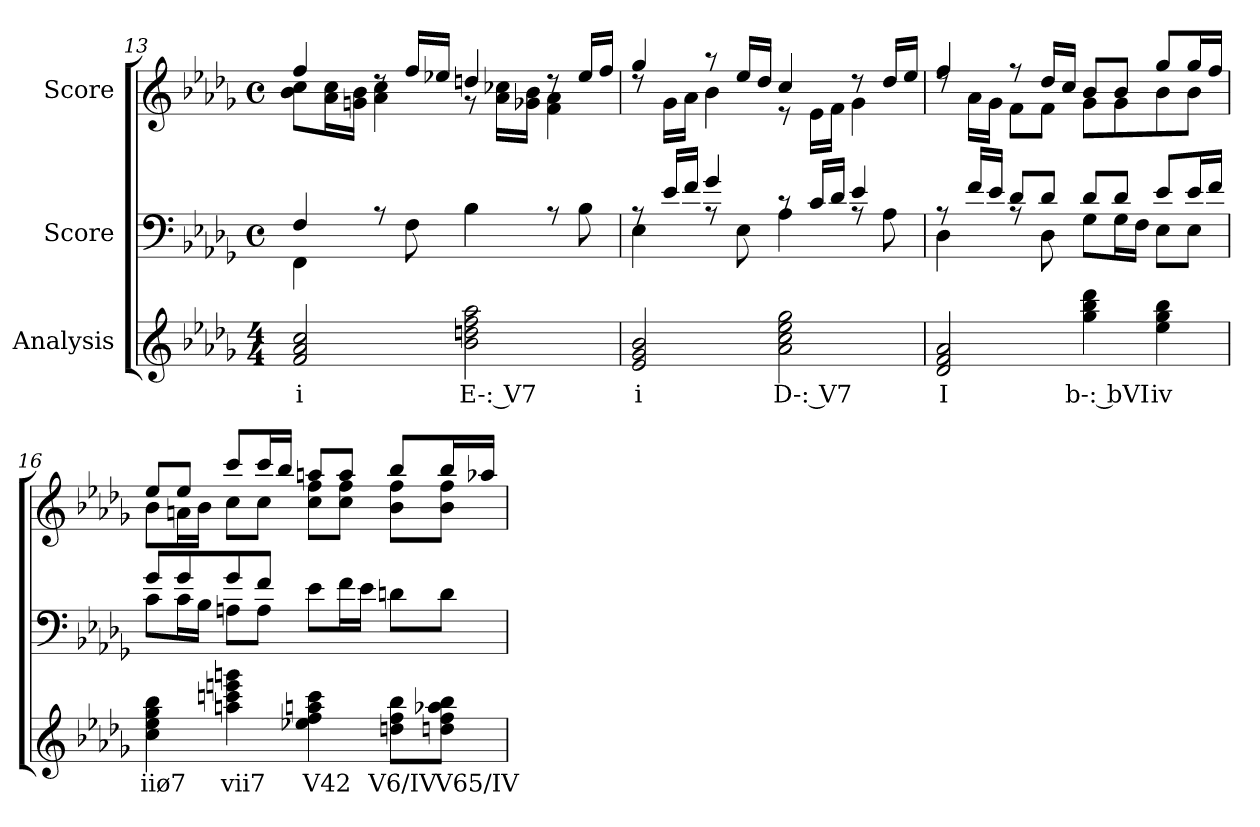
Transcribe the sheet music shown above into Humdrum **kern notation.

**kern	**text	**kern	**kern
*part3	*part3	*part2	*part1
*staff3	*staff3	*staff2	*staff1
*I"Analysis	*	*I"Score	*I"Score
!!LO:PB:g=z
*	*	*clefF4	*clefG2
*k[b-e-a-d-g-]	*	*k[b-e-a-d-g-]	*k[b-e-a-d-g-]
*M4/4	*	*M4/4	*M4/4
*	*	*met(c)	*met(c)
=13	=13	=13	=13
*	*	*^	*^
2f 2a- 2cc	i	4F/	4FF\	4ff/	8b-\ 8cc\L
.	.	.	.	.	16a-\ 16cc\L
.	.	.	.	.	16gn\ 16b-\JJ
.	.	4rFyy	8rA	8rdd	4a-\ 4cc\
.	.	.	8F\	16ff/LL	.
.	.	.	.	16ee-X/JJ	.
2b- 2ddn 2ff 2aa-	E-: V7	2ryy	4B-\	4ddn/	8r
.	.	.	.	.	16a-\ 16cc-X\LL
.	.	.	.	.	16g-X\ 16b-\JJ
.	.	.	8rA	8rdd	4f\ 4a-\
.	.	.	8B-\	16ee-/LL	.
.	.	.	.	16ff/JJ	.
=14	=14	=14	=14	=14	=14
2e- 2g- 2b-	i	8rA	4E-\	4gg-/	8rdd
.	.	16e-/LL	.	.	16g-\LL
.	.	16f/JJ	.	.	16a-\JJ
.	.	4g-/	8rA	8r	4b-\
.	.	.	8E-\	16ee-/LL	.
.	.	.	.	16dd-/JJ	.
2a- 2cc 2ee- 2gg-	D-: V7	8rc	4A-\	4cc/	8r
.	.	16c/LL	.	.	16e-\LL
.	.	16d-/JJ	.	.	16f\JJ
.	.	4e-/	8rA	8r	4g-\
.	.	.	8A-\	16dd-/LL	.
.	.	.	.	16ee-/JJ	.
=15	=15	=15	=15	=15	=15
2d- 2f 2a-	I	8rA	4D-\	4ff/	8rdd
.	.	16f/LL	.	.	16a-\LL
.	.	16e-/JJ	.	.	16g-\JJ
.	.	8d-/L	8rA	8r	8f\L
.	.	8d-/J	8D-\	16dd-/LL	8f\J
.	.	.	.	16cc/JJ	.
4gg- 4bb- 4ddd-	b-: bVI	8d-/L	8G-\L	8b-/L	8g-\L
.	.	8d-/J	16G-\L	8b-/J	8g-\
.	.	.	16F\JJ	.	.
4ee- 4gg- 4bb-	iv	8e-/L	8E-\L	8gg-/L	8b-\
.	.	16e-/L	8E-\J	16gg-/L	8b-\J
.	.	16f/JJ	.	16ff/JJ	.
!!LO:LB:g=z	!!
=16	=16	=16	=16	=16	=16
4cc 4ee- 4gg- 4bb-	iiø7	8g-/L	8c\L	8ee-/L	8b-\L
.	.	8g-/	16c\L	8ee-/J	16an\L
.	.	.	16B-\JJ	.	16b-\JJ
4aan 4cccn 4eeen 4gggn	vii7	8g-/	8An\L	8ccc/L	8cc\L
.	.	8f/J	8A\J	16ccc/L	8cc\J
.	.	.	.	16bb-/JJ	.
4ee-X 4ff 4aan 4ccc	V42	2ryy	8e-\L	8aan/L	8cc\ 8ff\L
.	.	.	16f\L	8aa/J	8cc\ 8ff\J
.	.	.	16e-\JJ	.	.
8ddn 8ff 8bb-L	V6/IV	.	8dn\L	8bb-/L	8b-\ 8ff\L
8ddn 8ff 8aa-X 8bb-J	V65/IV	.	8d\J	16bb-/L	8b-\ 8ff\J
.	.	.	.	16aa-X/JJ	.
*	*	*v	*v	*	*
*	*	*	*v	*v
=	=	=	=
*-	*-	*-	*-
